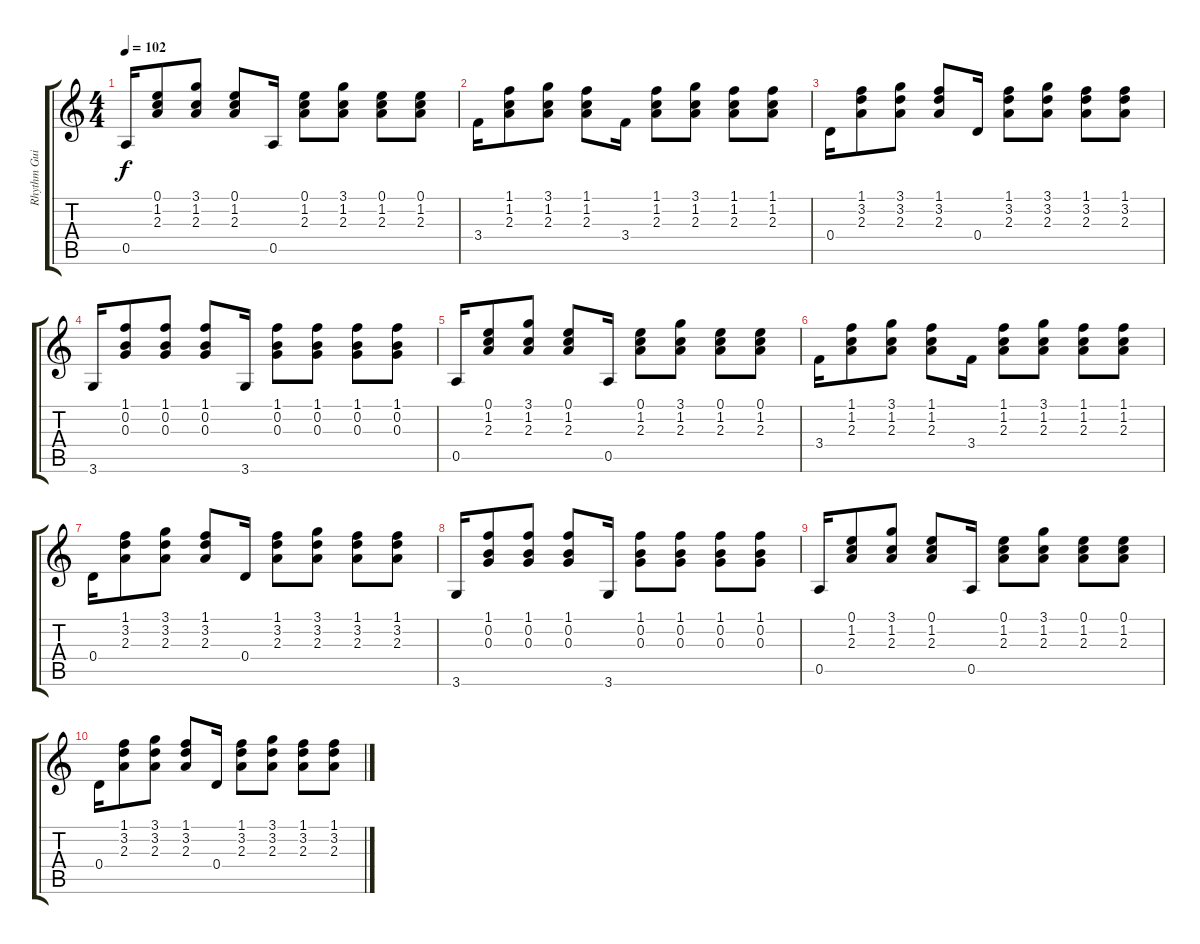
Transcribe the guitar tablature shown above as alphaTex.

\track ("Rhythm Guitar " "Rhythm Gui") {instrument acousticguitarnylon}
\staff {score tabs}
\tuning (E4 B3 G3 D3 A2 E2) {hide}
\ts (4 4)
\tempo 102
\clef g2
\ks c
0.5.16{dy f} (0.1 1.2 2.3).8 (3.1 1.2 2.3).8 (0.1 1.2 2.3).8 0.5.16 (0.1 1.2 2.3).8 (3.1 1.2 2.3).8 (0.1 1.2 2.3).8 (0.1 1.2 2.3).8 |
3.4.16 (1.1 1.2 2.3).8 (3.1 1.2 2.3).8 (1.1 1.2 2.3).8 3.4.16 (1.1 1.2 2.3).8 (3.1 1.2 2.3).8 (1.1 1.2 2.3).8 (1.1 1.2 2.3).8 |
0.4.16 (1.1 3.2 2.3).8 (3.1 3.2 2.3).8 (1.1 3.2 2.3).8 0.4.16 (1.1 3.2 2.3).8 (3.1 3.2 2.3).8 (1.1 3.2 2.3).8 (1.1 3.2 2.3).8 |
3.6.16 (1.1 0.2 0.3).8 (1.1 0.2 0.3).8 (1.1 0.2 0.3).8 3.6.16 (1.1 0.2 0.3).8 (1.1 0.2 0.3).8 (1.1 0.2 0.3).8 (1.1 0.2 0.3).8 |
0.5.16 (0.1 1.2 2.3).8 (3.1 1.2 2.3).8 (0.1 1.2 2.3).8 0.5.16 (0.1 1.2 2.3).8 (3.1 1.2 2.3).8 (0.1 1.2 2.3).8 (0.1 1.2 2.3).8 |
3.4.16{volume 9} (1.1 1.2 2.3).8 (3.1 1.2 2.3).8 (1.1 1.2 2.3).8 3.4.16 (1.1 1.2 2.3).8 (3.1 1.2 2.3).8 (1.1 1.2 2.3).8 (1.1 1.2 2.3).8 |
0.4.16{volume 7} (1.1 3.2 2.3).8 (3.1 3.2 2.3).8 (1.1 3.2 2.3).8 0.4.16 (1.1 3.2 2.3).8 (3.1 3.2 2.3).8 (1.1 3.2 2.3).8 (1.1 3.2 2.3).8 |
3.6.16{volume 4} (1.1 0.2 0.3).8 (1.1 0.2 0.3).8 (1.1 0.2 0.3).8 3.6.16 (1.1 0.2 0.3).8 (1.1 0.2 0.3).8 (1.1 0.2 0.3).8 (1.1 0.2 0.3).8 |
0.5.16{volume 2} (0.1 1.2 2.3).8 (3.1 1.2 2.3).8 (0.1 1.2 2.3).8 0.5.16 (0.1 1.2 2.3).8 (3.1 1.2 2.3).8 (0.1 1.2 2.3).8 (0.1 1.2 2.3).8 |
0.4.16{volume 1} (1.1 3.2 2.3).8 (3.1 3.2 2.3).8 (1.1 3.2 2.3).8 0.4.16 (1.1 3.2 2.3).8 (3.1 3.2 2.3).8 (1.1 3.2 2.3).8 (1.1 3.2 2.3).8
